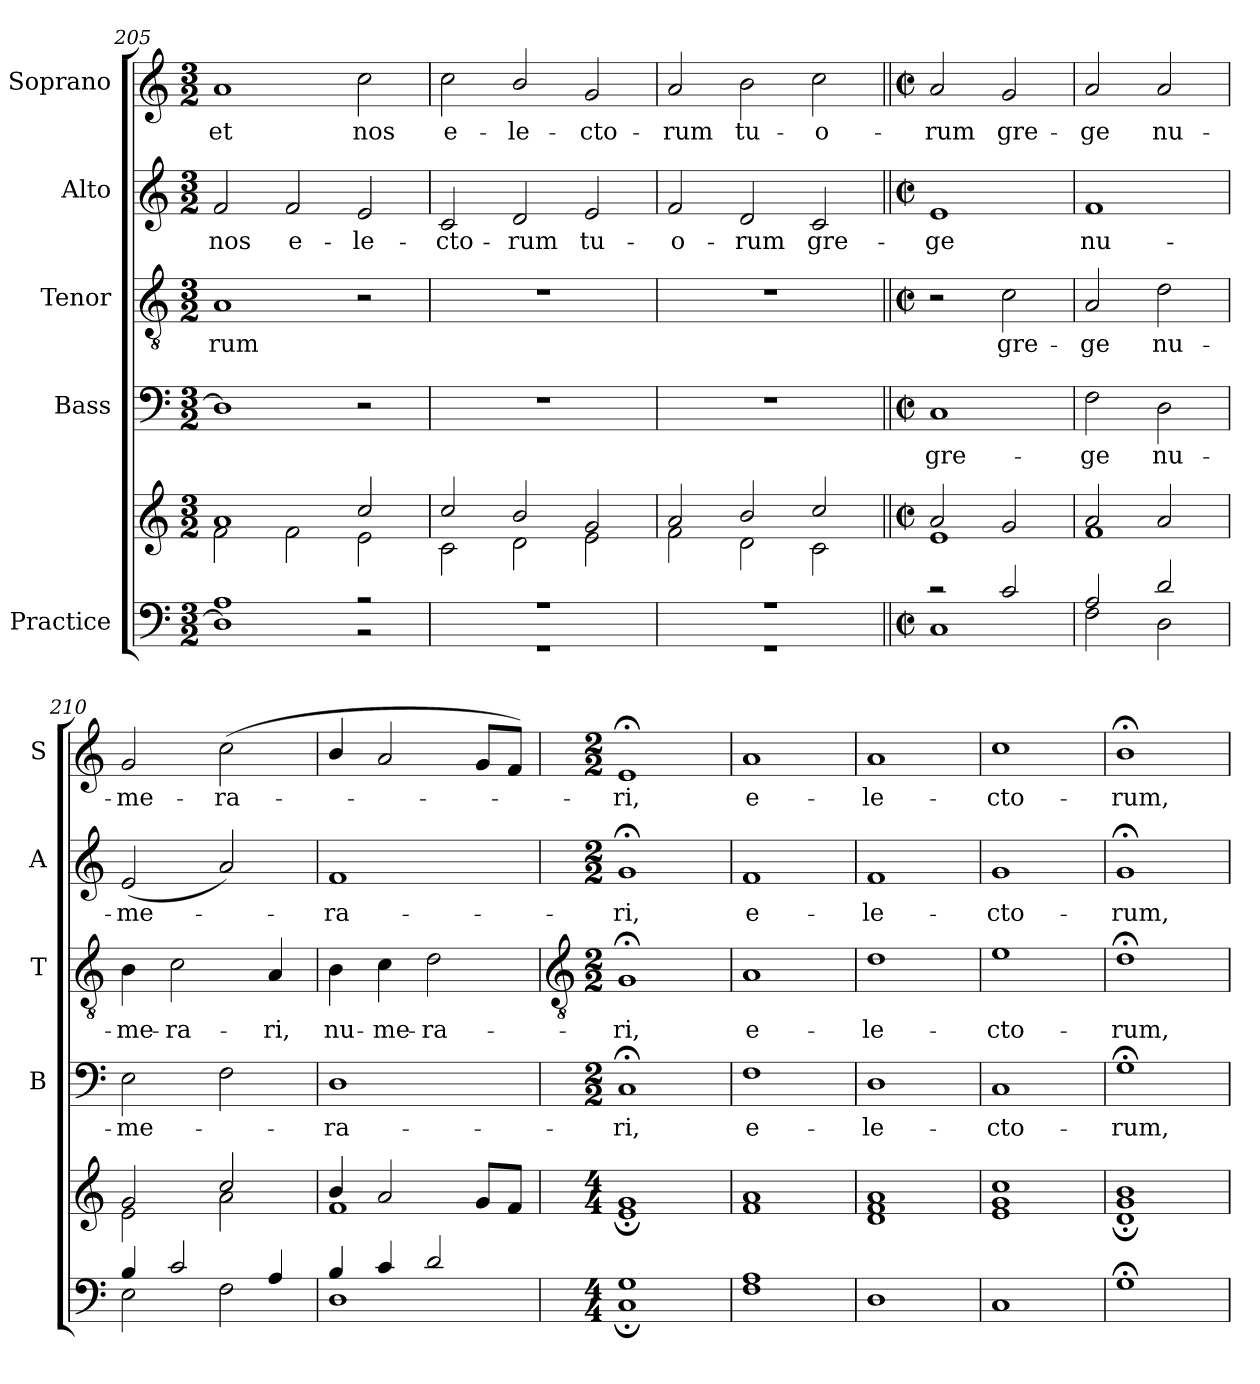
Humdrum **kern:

**kern	**kern	**kern	**text	**kern	**text	**kern	**text	**kern	**text
*part5	*part5	*part4	*part4	*part3	*part3	*part2	*part2	*part1	*part1
*staff6	*staff5	*staff4	*staff4	*staff3	*staff3	*staff2	*staff2	*staff1	*staff1
*I"Practice	*	*I"Bass	*	*I"Tenor	*	*I"Alto	*	*I"Soprano	*
*	*	*I'B	*	*I'T	*	*I'A	*	*I'S	*
*clefF4	*clefG2	*clefF4	*	*clefGv2	*	*clefG2	*	*clefG2	*
*k[]	*k[]	*k[]	*	*k[]	*	*k[]	*	*k[]	*
*C:	*C:	*C:	*	*C:	*	*C:	*	*C:	*
*M3/2	*M3/2	*M3/2	*	*M3/2	*	*M3/2	*	*M3/2	*
=205	=205	=205	=205	=205	=205	=205	=205	=205	=205
*^	*^	*	*	*	*	*	*	*	*
!	!	!	!	!	!	!	!LO:LY:b	!	!LO:LY:b	!	!LO:LY:b
1A	1D\]	1a	2f\	1D]	.	1A	rum	2f	nos	1a	et
!	!	!	!	!	!	!	!	!	!LO:LY:b	!	!
.	.	.	2f\	.	.	.	.	2f	e-	.	.
!	!	!	!	!	!	!	!	!	!LO:LY:b	!	!LO:LY:b
2r	2r	2cc/	2e	2r	.	2r	.	2e	-le-	2cc	nos
=206	=206	=206	=206	=206	=206	=206	=206	=206	=206	=206	=206
!LO:N:vis=1	!LO:N:vis=1	!	!	!LO:N:vis=1	!	!LO:N:vis=1	!	!	!LO:LY:b	!	!LO:LY:b
1.r	1.r	2cc/	2c	1.r	.	1.r	.	2c	-cto-	2cc	e-
!	!	!	!	!	!	!	!	!	!LO:LY:b	!	!LO:LY:b
.	.	2b/	2d	.	.	.	.	2d	-rum	2b/	-le-
!	!	!	!	!	!	!	!	!	!LO:LY:b	!	!LO:LY:b
.	.	2g	2e	.	.	.	.	2e	tu-	2g	-cto-
=207	=207	=207	=207	=207	=207	=207	=207	=207	=207	=207	=207
!LO:N:vis=1	!LO:N:vis=1	!	!	!LO:N:vis=1	!	!LO:N:vis=1	!	!	!LO:LY:b	!	!LO:LY:b
1.r	1.r	2a	2f	1.r	.	1.r	.	2f	-o-	2a	-rum
!	!	!	!	!	!	!	!	!	!LO:LY:b	!	!LO:LY:b
.	.	2b/	2d	.	.	.	.	2d	-rum	2b	tu-
!	!	!	!	!	!	!	!	!	!LO:LY:b	!	!LO:LY:b
.	.	2cc/	2c	.	.	.	.	2c	gre-	2cc	-o-
=208||	=208||	=208||	=208||	=208||	=208||	=208||	=208||	=208||	=208||	=208||	=208||
*M2/2	*	*M2/2	*	*M2/2	*	*M2/2	*	*M2/2	*	*M2/2	*
*met(c|)	*	*met(c|)	*	*met(c|)	*	*met(c|)	*	*met(c|)	*	*met(c|)	*
!	!	!	!	!	!LO:LY:b	!	!	!	!LO:LY:b	!	!LO:LY:b
2r	1C\	2a	1e	1C	gre-	2r	.	1e	-ge	2a	-rum
!	!	!	!	!	!	!	!LO:LY:b	!	!	!	!LO:LY:b
2c/	.	2g	.	.	.	2c	gre-	.	.	2g	gre-
=209	=209	=209	=209	=209	=209	=209	=209	=209	=209	=209	=209
!	!	!	!	!	!LO:LY:b	!	!LO:LY:b	!	!LO:LY:b	!	!LO:LY:b
2A	2F\	2a	1f	2F	-ge	2A	-ge	1f	nu-	2a	-ge
!	!	!	!	!	!LO:LY:b	!	!LO:LY:b	!	!	!	!LO:LY:b
2d	2D\	2a	.	2D	nu-	2d	nu-	.	.	2a	nu-
=210	=210	=210	=210	=210	=210	=210	=210	=210	=210	=210	=210
!	!	!	!	!	!LO:LY:b	!	!LO:LY:b	!	!LO:LY:b	!	!LO:LY:b
4B/	2E\	2g	2e	2E	-me-	4B	-me-	(<2e	-me-	2g	-me-
!	!	!	!	!	!	!	!LO:LY:b	!	!	!	!
2c/	.	.	.	.	.	2c	-ra-	.	.	.	.
!	!	!	!	!	!	!	!	!	!	!	!LO:LY:b
.	2F\	2cc	2a\	2F	.	.	.	2a)	.	(<2cc	-ra-
!	!	!	!	!	!	!	!LO:LY:b	!	!	!	!
4A/	.	.	.	.	.	4A	-ri,	.	.	.	.
=211	=211	=211	=211	=211	=211	=211	=211	=211	=211	=211	=211
!	!	!	!	!	!LO:LY:b	!	!LO:LY:b	!	!LO:LY:b	!	!
4B/	1D\	4b/	1f	1D	-ra-	4B	nu-	1f	ra-	4b/	.
!	!	!	!	!	!	!	!LO:LY:b	!	!	!	!
4c/	.	2a	.	.	.	4c	-me-	.	.	2a	.
!	!	!	!	!	!	!	!LO:LY:b	!	!	!	!
2d/	.	.	.	.	.	2d	-ra-	.	.	.	.
.	.	8gL	.	.	.	.	.	.	.	8gL	.
.	.	8fJ	.	.	.	.	.	.	.	8fJ)	.
!!LO:LB:g=z
=212	=212	=212	=212	=212	=212	=212	=212	=212	=212	=212	=212
*	*	*	*	*	*	*clefGv2	*	*	*	*	*
*M4/4	*	*M4/4	*	*M2/2	*	*M2/2	*	*M2/2	*	*M2/2	*
!	!	!	!	!	!LO:LY:b	!	!LO:LY:b	!	!LO:LY:b	!	!LO:LY:b
1G	1C;	1e	1g;<	1C;<	-ri,	1G;<	-ri,	1g;<	-ri,	1e;<	ri,
=213	=213	=213	=213	=213	=213	=213	=213	=213	=213	=213	=213
!	!	!	!	!	!LO:LY:b	!	!LO:LY:b	!	!LO:LY:b	!	!LO:LY:b
1A	1F	1a	1f	1F	e-	1A	e-	1f	e-	1a	e-
=214	=214	=214	=214	=214	=214	=214	=214	=214	=214	=214	=214
*	*	*	*^	*	*	*	*	*	*	*	*
!	!	!	!	!	!	!LO:LY:b	!	!LO:LY:b	!	!LO:LY:b	!	!LO:LY:b
*v	*v	*	*	*	*	*	*	*	*	*	*	*
1D	1a	1f	1d	1D	-le-	1d	-le-	1f	-le-	1a	-le-
=215	=215	=215	=215	=215	=215	=215	=215	=215	=215	=215	=215
!	!	!	!	!	!LO:LY:b	!	!LO:LY:b	!	!LO:LY:b	!	!LO:LY:b
1C	1cc	1g	1e	1C	-cto-	1e	-cto-	1g	-cto-	1cc	-cto-
=216	=216	=216	=216	=216	=216	=216	=216	=216	=216	=216	=216
!	!	!	!	!	!LO:LY:b	!	!LO:LY:b	!	!LO:LY:b	!	!LO:LY:b
1G;	1b	1g;<	1d	1G;<	-rum,	1d;<	-rum,	1g;<	-rum,	1b;<	-rum,
*	*v	*v	*v	*	*	*	*	*	*	*	*
=	=	=	=	=	=	=	=	=	=
*-	*-	*-	*-	*-	*-	*-	*-	*-	*-
